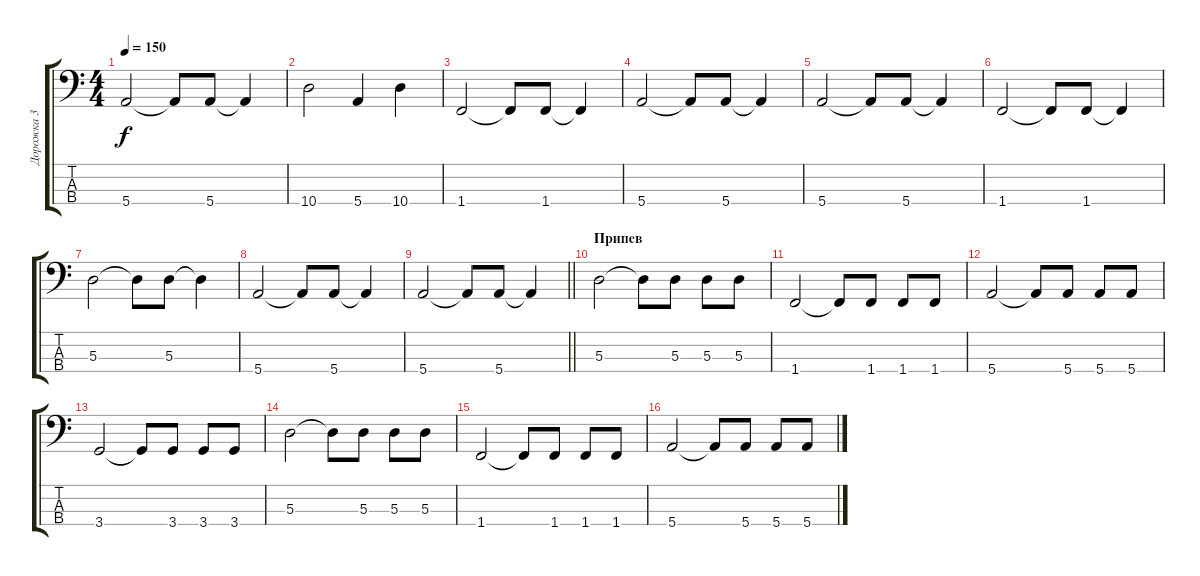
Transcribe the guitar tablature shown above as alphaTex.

\track ("Дорожка 3" "Дорожка 3") {instrument electricbassfinger}
\staff {score tabs}
\tuning (G2 D2 A1 E1) {hide}
\ts (4 4)
\tempo 150
\clef f4
\ks c
5.4.2{dy f} 5.4{t}.8 5.4.8 5.4{t}.4 |
10.4.2 5.4.4 10.4.4 |
1.4.2 1.4{t}.8 1.4.8 1.4{t}.4 |
5.4.2 5.4{t}.8 5.4.8 5.4{t}.4 |
5.4.2 5.4{t}.8 5.4.8 5.4{t}.4 |
1.4.2 1.4{t}.8 1.4.8 1.4{t}.4 |
5.3.2 5.3{t}.8 5.3.8 5.3{t}.4 |
5.4.2 5.4{t}.8 5.4.8 5.4{t}.4 |
\barLineRight lightlight
5.4.2 5.4{t}.8 5.4.8 5.4{t}.4 |
\section ("" "Припев")
5.3.2 5.3{t}.8 5.3.8 5.3.8 5.3.8 |
1.4.2 1.4{t}.8 1.4.8 1.4.8 1.4.8 |
5.4.2 5.4{t}.8 5.4.8 5.4.8 5.4.8 |
3.4.2 3.4{t}.8 3.4.8 3.4.8 3.4.8 |
5.3.2 5.3{t}.8 5.3.8 5.3.8 5.3.8 |
1.4.2 1.4{t}.8 1.4.8 1.4.8 1.4.8 |
5.4.2 5.4{t}.8 5.4.8 5.4.8 5.4.8
